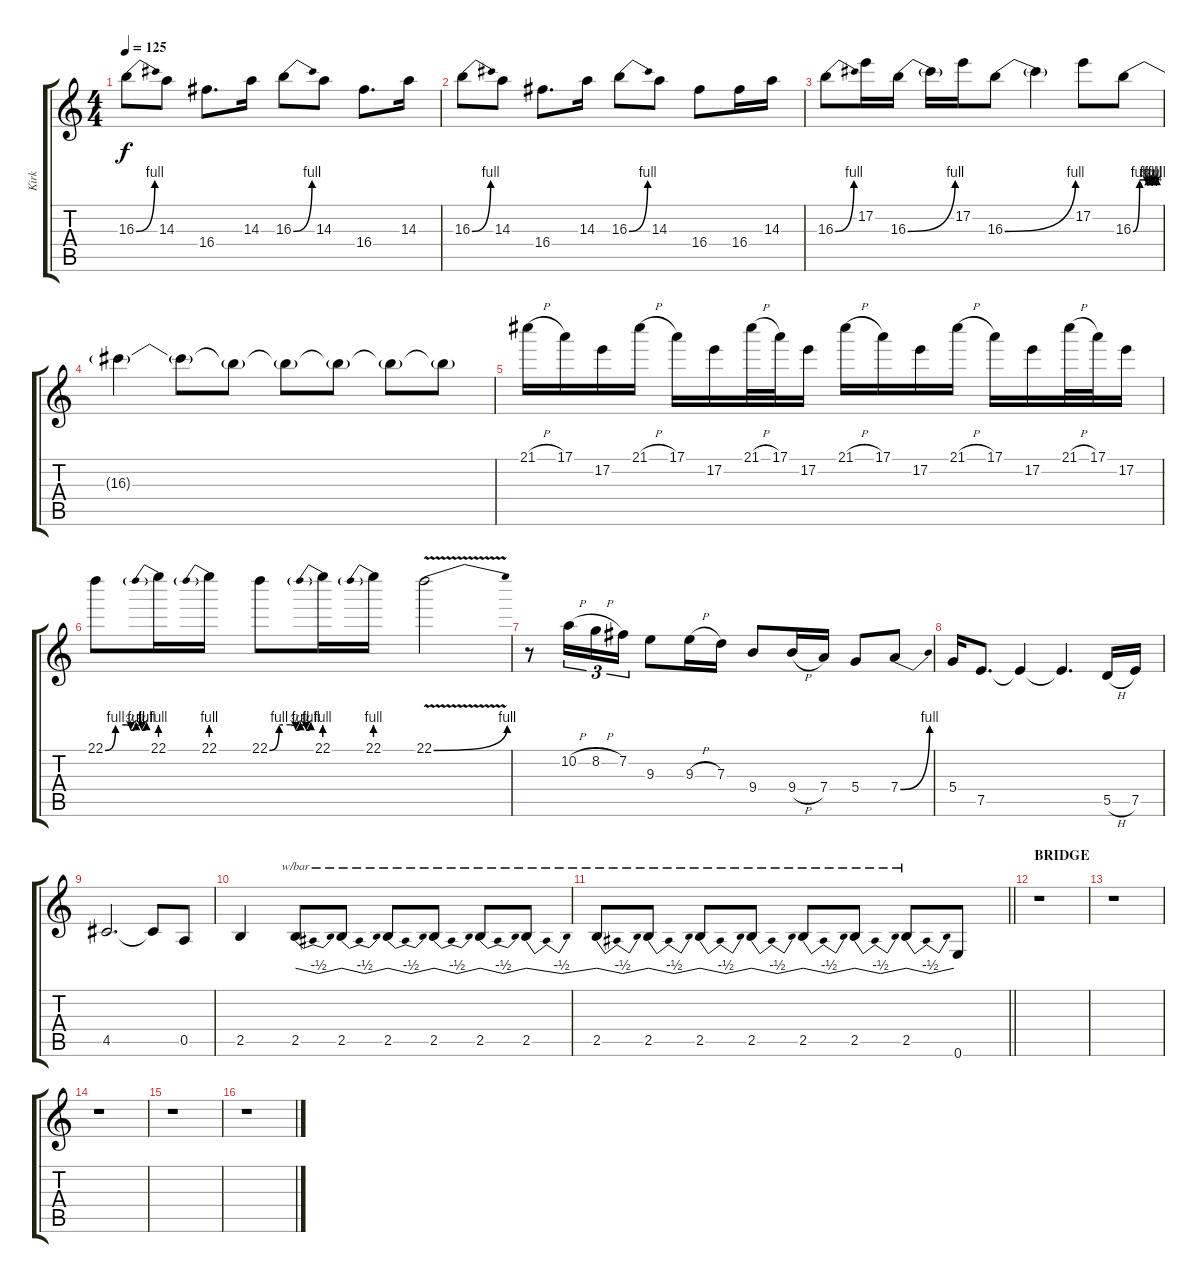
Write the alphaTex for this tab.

\track ("Kirk" "Kirk") {instrument distortionguitar}
\staff {score tabs}
\tuning (E4 B3 G3 D3 A2 E2) {hide}
\ts (4 4)
\tempo 125
\clef g2
\ks c
16.3{be (bend 0 0 60 4)}.8{dy f} 14.3.8 16.4.8{d} 14.3.16 16.3{be (bend 0 0 60 4)}.8 14.3.8 16.4.8{d} 14.3.16 |
16.3{be (bend 0 0 60 4)}.8 14.3.8 16.4.8{d} 14.3.16 16.3{be (bend 0 0 60 4)}.8 14.3.8 16.4.8 16.4.16 14.3.16 |
16.3{be (bend 0 0 60 4)}.8 17.2.16 16.3{be (bend 0 0 60 4)}.16 16.3{t}.16 17.2.16 16.3{be (bend 0 0 60 4)}.8 16.3{t}.4 17.2.8 16.3{be (custom 0 0 15 4 30 4 32 3 35 4 40 4 42 3 45 4 50 4 52 3 54 4 60 4)}.8 |
16.3{t}.4 16.3{t}.8 16.3{t}.8 16.3{t}.8 16.3{t}.8 16.3{t}.8 16.3{t}.8 |
21.1{h}.16 17.1.16 17.2.16 21.1{h}.16 17.1.16 17.2.16 21.1{h}.32 17.1.32 17.2.16 21.1{h}.16 17.1.16 17.2.16 21.1{h}.16 17.1.16 17.2.16 21.1{h}.32 17.1.32 17.2.16 |
22.1{be (custom 0 0 15 4 30 4 37 3 45 4 53 3 60 4)}.8 22.1{be (prebend 0 4 60 4)}.16 22.1{be (prebend 0 4 60 4)}.16 22.1{be (custom 0 0 14 4 30 4 38 3 45 4 53 3 60 4)}.8 22.1{be (prebend 0 4 60 4)}.16 22.1{be (prebend 0 4 60 4)}.16 22.1{be (bend 0 0 60 4) v}.2 |
r.8 10.2{h}.16{tu (3 2)} 8.2{h}.16{tu (3 2)} 7.2.16{tu (3 2)} 9.3.8 9.3{h}.16 7.3.16 9.4.8 9.4{h}.16 7.4.16 5.4.8 7.4{be (bend 0 0 60 4)}.8 |
5.4.16 7.5.8{d} 7.5{t}.4 7.5{t}.4{d} 5.5{h}.16 7.5.16 |
4.5.2{d} 4.5{t}.8 0.5.8 |
2.5.4 2.5.8{tbe (dip default 0 0 30 -2 60 0)} 2.5.8{tbe (dip default 0 0 30 -2 60 0)} 2.5.8{tbe (dip default 0 0 30 -2 60 0)} 2.5.8{tbe (dip default 0 0 30 -2 60 0)} 2.5.8{tbe (dip default 0 0 30 -2 60 0)} 2.5.8{tbe (dip default 0 0 30 -2 60 0)} |
\barLineRight lightlight
2.5.8{tbe (dip default 0 0 30 -2 60 0)} 2.5.8{tbe (dip default 0 0 30 -2 60 0)} 2.5.8{tbe (dip default 0 0 30 -2 60 0)} 2.5.8{tbe (dip default 0 0 30 -2 60 0)} 2.5.8{tbe (dip default 0 0 30 -2 60 0)} 2.5.8{tbe (dip default 0 0 30 -2 60 0)} 2.5.8{tbe (dip default 0 0 30 -2 60 0)} 0.6.8 |
\section ("" "BRIDGE")
r.1 |
r.1 |
r.1 |
r.1 |
r.1
